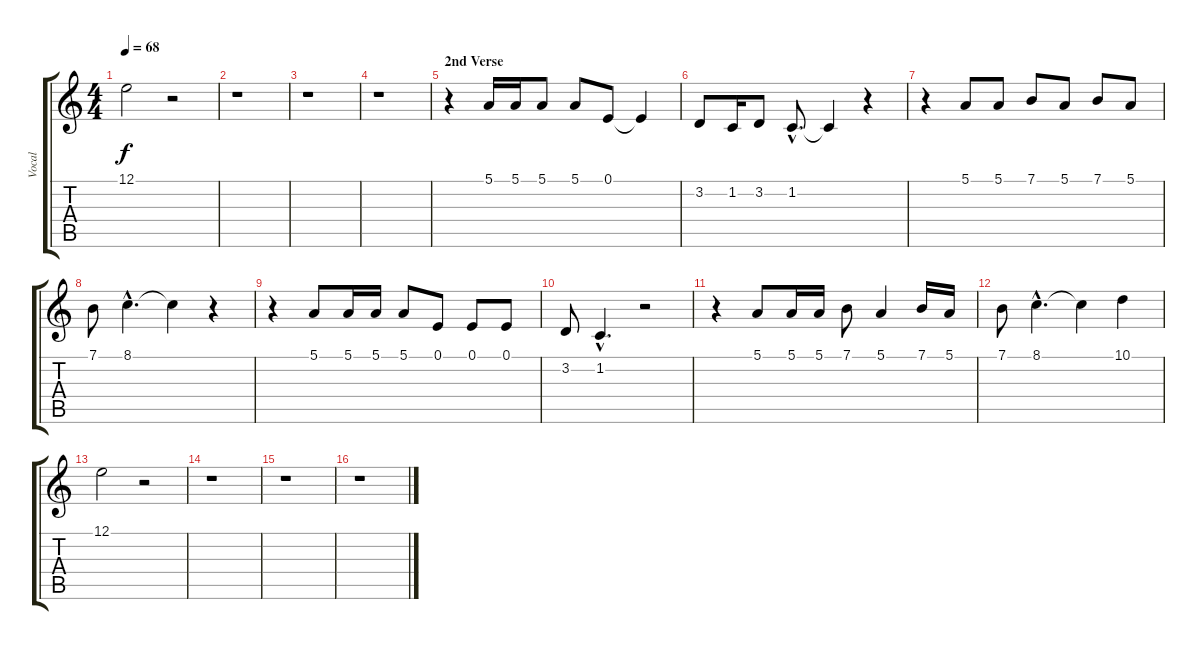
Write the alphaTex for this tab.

\track ("Vocal" "Vocal") {instrument flute}
\staff {score tabs}
\tuning (E4 B3 G3 D3 A2 E2) {hide}
\ts (4 4)
\tempo 68
\clef g2
\ks c
12.1.2{dy f} r.2 |
r.1 |
r.1 |
r.1 |
\section ("" "2nd Verse")
r.4 5.1.16 5.1.16 5.1.8 5.1.8 0.1.8 0.1{t}.4 |
3.2.8 1.2.16 3.2.8 1.2{hac}.8{d} 1.2{t}.4 r.4 |
r.4 5.1.8 5.1.8 7.1.8 5.1.8 7.1.8 5.1.8 |
7.1.8 8.1{hac}.4{d} 8.1{t}.4 r.4 |
r.4 5.1.8 5.1.16 5.1.16 5.1.8 0.1.8 0.1.8 0.1.8 |
3.2.8 1.2{hac}.4{d} r.2 |
r.4 5.1.8 5.1.16 5.1.16 7.1.8 5.1.4 7.1.16 5.1.16 |
7.1.8 8.1{hac}.4{d} 8.1{t}.4 10.1.4 |
12.1.2 r.2 |
r.1 |
r.1 |
r.1
